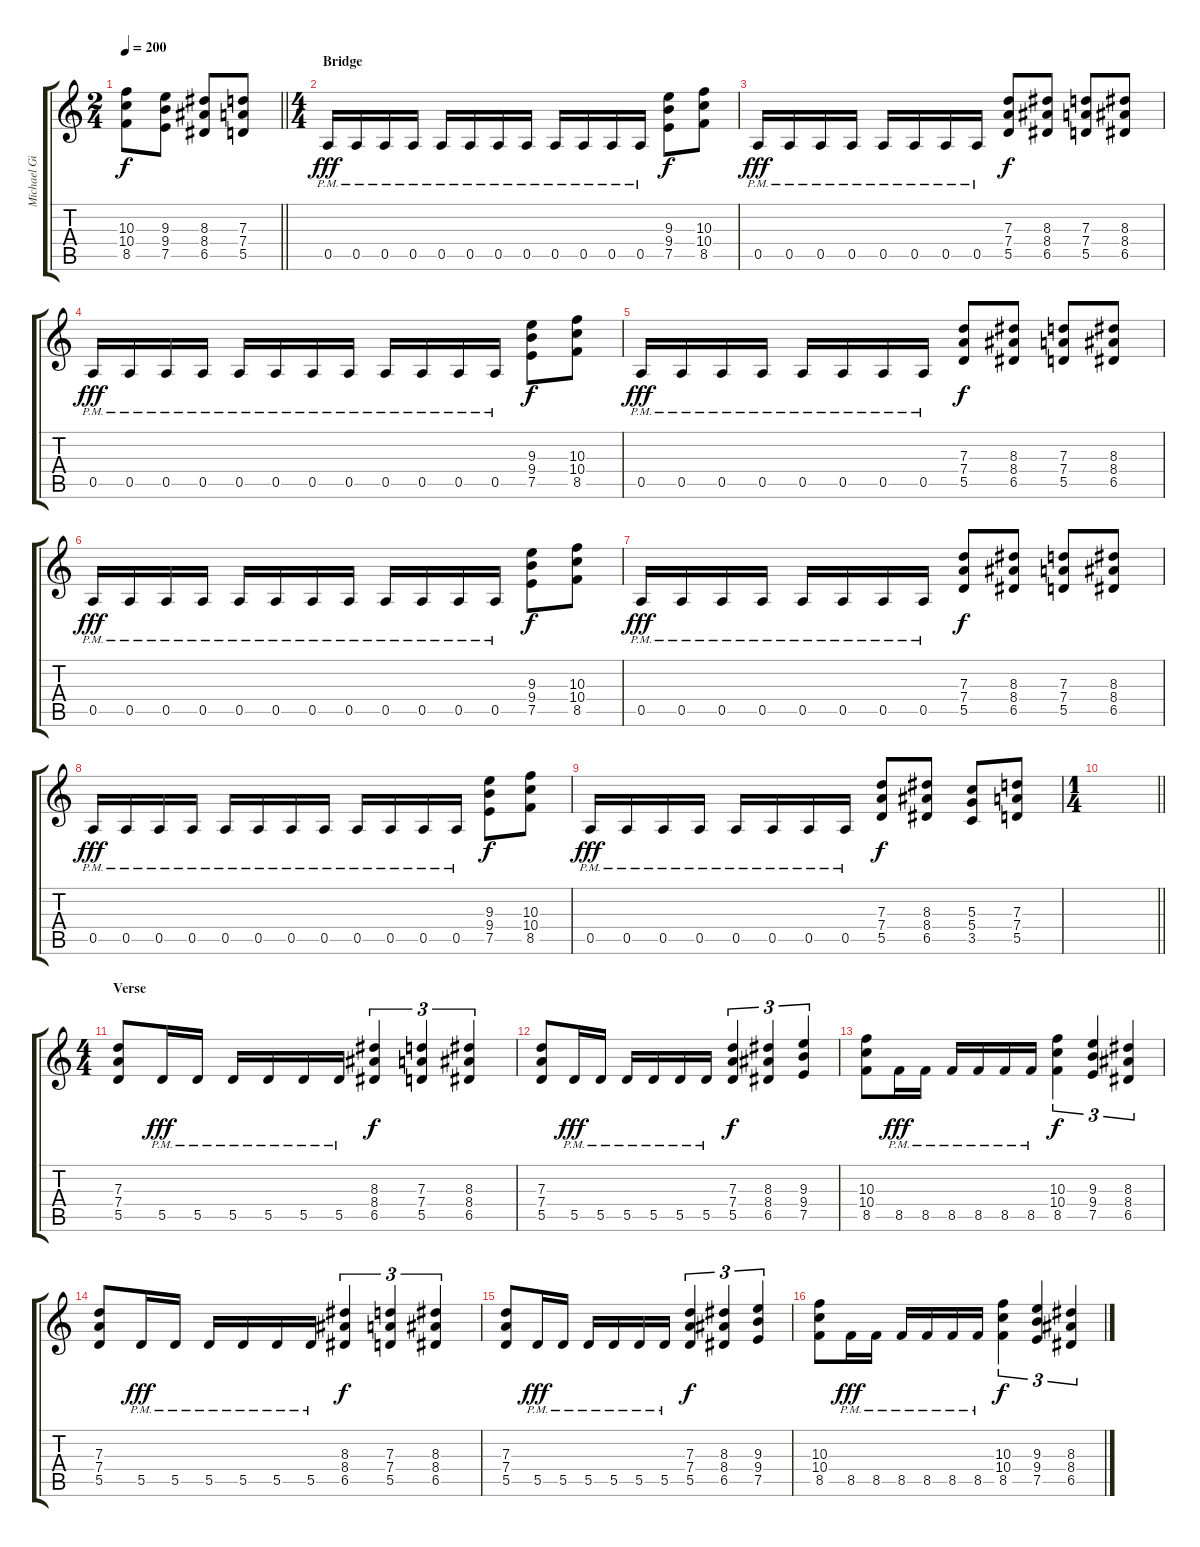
\track ("Michael Gilbert" "Michael Gi") {instrument distortionguitar}
\staff {score tabs}
\tuning (E4 B3 G3 D3 A2 E2) {hide}
\ts (2 4)
\tempo 200
\clef g2
\barLineRight lightlight
\ks c
(10.3 10.4 8.5).8{dy f} (9.3 9.4 7.5).8 (8.3 8.4 6.5).8 (7.3 7.4 5.5).8 |
\ts (4 4)
\section ("" "Bridge")
0.5{pm}.16{dy fff} 0.5{pm}.16 0.5{pm}.16 0.5{pm}.16 0.5{pm}.16 0.5{pm}.16 0.5{pm}.16 0.5{pm}.16 0.5{pm}.16 0.5{pm}.16 0.5{pm}.16 0.5{pm}.16 (9.3 9.4 7.5).8{dy f} (10.3 10.4 8.5).8 |
0.5{pm}.16{dy fff} 0.5{pm}.16 0.5{pm}.16 0.5{pm}.16 0.5{pm}.16 0.5{pm}.16 0.5{pm}.16 0.5{pm}.16 (7.3 7.4 5.5).8{dy f} (8.3 8.4 6.5).8 (7.3 7.4 5.5).8 (8.3 8.4 6.5).8 |
0.5{pm}.16{dy fff} 0.5{pm}.16 0.5{pm}.16 0.5{pm}.16 0.5{pm}.16 0.5{pm}.16 0.5{pm}.16 0.5{pm}.16 0.5{pm}.16 0.5{pm}.16 0.5{pm}.16 0.5{pm}.16 (9.3 9.4 7.5).8{dy f} (10.3 10.4 8.5).8 |
0.5{pm}.16{dy fff} 0.5{pm}.16 0.5{pm}.16 0.5{pm}.16 0.5{pm}.16 0.5{pm}.16 0.5{pm}.16 0.5{pm}.16 (7.3 7.4 5.5).8{dy f} (8.3 8.4 6.5).8 (7.3 7.4 5.5).8 (8.3 8.4 6.5).8 |
0.5{pm}.16{dy fff} 0.5{pm}.16 0.5{pm}.16 0.5{pm}.16 0.5{pm}.16 0.5{pm}.16 0.5{pm}.16 0.5{pm}.16 0.5{pm}.16 0.5{pm}.16 0.5{pm}.16 0.5{pm}.16 (9.3 9.4 7.5).8{dy f} (10.3 10.4 8.5).8 |
0.5{pm}.16{dy fff} 0.5{pm}.16 0.5{pm}.16 0.5{pm}.16 0.5{pm}.16 0.5{pm}.16 0.5{pm}.16 0.5{pm}.16 (7.3 7.4 5.5).8{dy f} (8.3 8.4 6.5).8 (7.3 7.4 5.5).8 (8.3 8.4 6.5).8 |
0.5{pm}.16{dy fff} 0.5{pm}.16 0.5{pm}.16 0.5{pm}.16 0.5{pm}.16 0.5{pm}.16 0.5{pm}.16 0.5{pm}.16 0.5{pm}.16 0.5{pm}.16 0.5{pm}.16 0.5{pm}.16 (9.3 9.4 7.5).8{dy f} (10.3 10.4 8.5).8 |
0.5{pm}.16{dy fff} 0.5{pm}.16 0.5{pm}.16 0.5{pm}.16 0.5{pm}.16 0.5{pm}.16 0.5{pm}.16 0.5{pm}.16 (7.3 7.4 5.5).8{dy f} (8.3 8.4 6.5).8 (5.3 5.4 3.5).8 (7.3 7.4 5.5).8 |
\ts (1 4)
\barLineRight lightlight
|
\ts (4 4)
\section ("" "Verse")
(7.3 7.4 5.5).8 5.5{pm}.16{dy fff} 5.5{pm}.16 5.5{pm}.16 5.5{pm}.16 5.5{pm}.16 5.5{pm}.16 (8.3 8.4 6.5).4{tu (3 2) dy f} (7.3 7.4 5.5).4{tu (3 2)} (8.3 8.4 6.5).4{tu (3 2)} |
(7.3 7.4 5.5).8 5.5{pm}.16{dy fff} 5.5{pm}.16 5.5{pm}.16 5.5{pm}.16 5.5{pm}.16 5.5{pm}.16 (7.3 7.4 5.5).4{tu (3 2) dy f} (8.3 8.4 6.5).4{tu (3 2)} (9.3 9.4 7.5).4{tu (3 2)} |
(10.3 10.4 8.5).8 8.5{pm}.16{dy fff} 8.5{pm}.16 8.5{pm}.16 8.5{pm}.16 8.5{pm}.16 8.5{pm}.16 (10.3 10.4 8.5).4{tu (3 2) dy f} (9.3 9.4 7.5).4{tu (3 2)} (8.3 8.4 6.5).4{tu (3 2)} |
(7.3 7.4 5.5).8 5.5{pm}.16{dy fff} 5.5{pm}.16 5.5{pm}.16 5.5{pm}.16 5.5{pm}.16 5.5{pm}.16 (8.3 8.4 6.5).4{tu (3 2) dy f} (7.3 7.4 5.5).4{tu (3 2)} (8.3 8.4 6.5).4{tu (3 2)} |
(7.3 7.4 5.5).8 5.5{pm}.16{dy fff} 5.5{pm}.16 5.5{pm}.16 5.5{pm}.16 5.5{pm}.16 5.5{pm}.16 (7.3 7.4 5.5).4{tu (3 2) dy f} (8.3 8.4 6.5).4{tu (3 2)} (9.3 9.4 7.5).4{tu (3 2)} |
(10.3 10.4 8.5).8 8.5{pm}.16{dy fff} 8.5{pm}.16 8.5{pm}.16 8.5{pm}.16 8.5{pm}.16 8.5{pm}.16 (10.3 10.4 8.5).4{tu (3 2) dy f} (9.3 9.4 7.5).4{tu (3 2)} (8.3 8.4 6.5).4{tu (3 2)}
